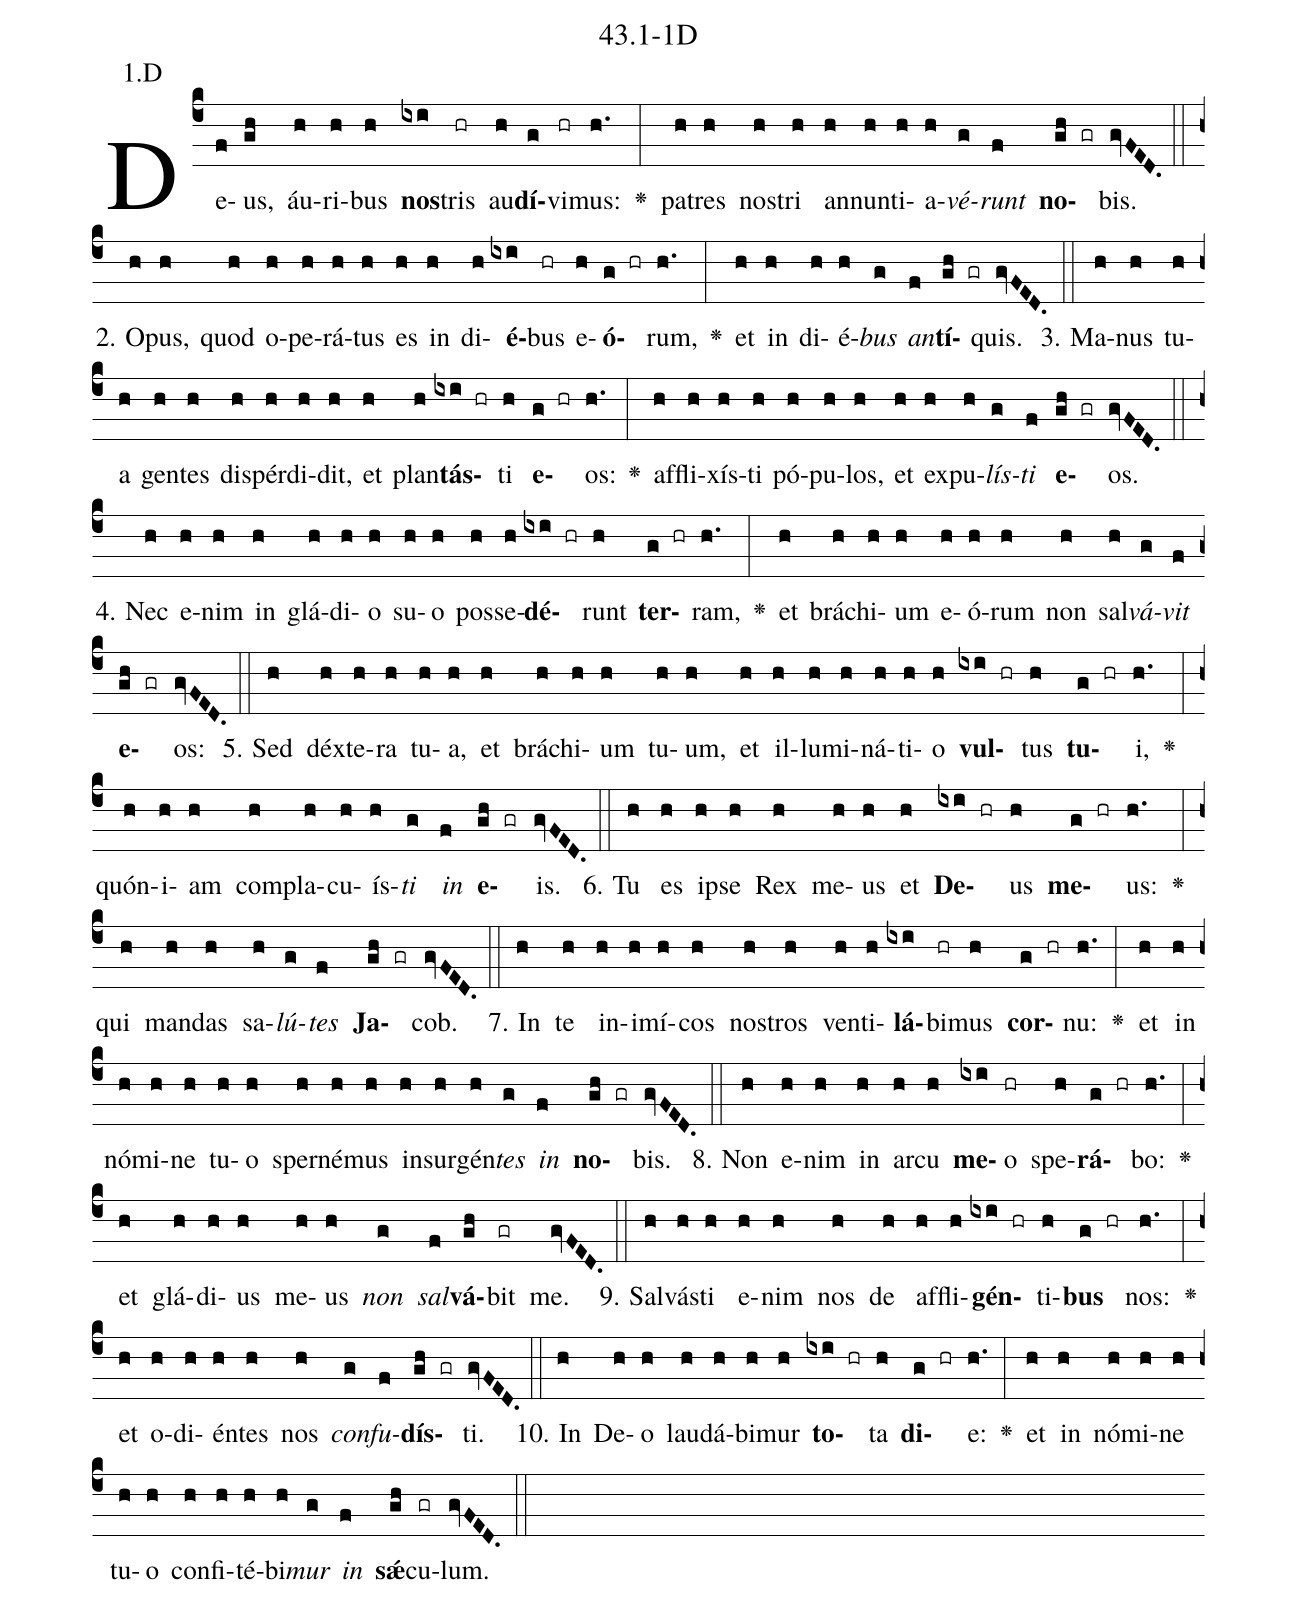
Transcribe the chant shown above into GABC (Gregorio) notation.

name: 43.1-1D;
annotation: 1.D;
%%
(c4)De(f)us,(gh) áu(h)ri(h)bus(h) <b>nos</b>(ixi)tris(hr) au(h)<b>dí</b>(g)vi(hr)mus:(h.) <v>\greheightstar</v>(:) pa(h)tres(h) nos(h)tri(h) an(h)nun(h)ti(h)a(h)<i>vé</i>(g)<i>runt</i>(f) <b>no</b>(gh gr)bis.(gvFED.) (::)
2. O(h)pus,(h) quod(h) o(h)pe(h)rá(h)tus(h) es(h) in(h) di(h)<b>é</b>(ixi)bus(hr) e(h)<b>ó</b>(g hr)rum,(h.) <v>\greheightstar</v>(:) et(h) in(h) di(h)é(h)<i>bus</i>(g) <i>an</i>(f)<b>tí</b>(gh gr)quis.(gvFED.) (::)
3. Ma(h)nus(h) tu(h)a(h) gen(h)tes(h) dis(h)pér(h)di(h)dit,(h) et(h) plan(h)<b>tás</b>(ixi hr)ti(h) <b>e</b>(g hr)os:(h.) <v>\greheightstar</v>(:) af(h)fli(h)xís(h)ti(h) pó(h)pu(h)los,(h) et(h) ex(h)pu(h)<i>lís</i>(g)<i>ti</i>(f) <b>e</b>(gh gr)os.(gvFED.) (::)
4. Nec(h) e(h)nim(h) in(h) glá(h)di(h)o(h) su(h)o(h) pos(h)se(h)<b>dé</b>(ixi hr)runt(h) <b>ter</b>(g hr)ram,(h.) <v>\greheightstar</v>(:) et(h) brá(h)chi(h)um(h) e(h)ó(h)rum(h) non(h) sal(h)<i>vá</i>(g)<i>vit</i>(f) <b>e</b>(gh gr)os:(gvFED.) (::)
5. Sed(h) déx(h)te(h)ra(h) tu(h)a,(h) et(h) brá(h)chi(h)um(h) tu(h)um,(h) et(h) il(h)lu(h)mi(h)ná(h)ti(h)o(h) <b>vul</b>(ixi hr)tus(h) <b>tu</b>(g hr)i,(h.) <v>\greheightstar</v>(:) quón(h)i(h)am(h) com(h)pla(h)cu(h)ís(h)<i>ti</i>(g) <i>in</i>(f) <b>e</b>(gh gr)is.(gvFED.) (::)
6. Tu(h) es(h) ip(h)se(h) Rex(h) me(h)us(h) et(h) <b>De</b>(ixi hr)us(h) <b>me</b>(g hr)us:(h.) <v>\greheightstar</v>(:) qui(h) man(h)das(h) sa(h)<i>lú</i>(g)<i>tes</i>(f) <b>Ja</b>(gh gr)cob.(gvFED.) (::)
7. In(h) te(h) in(h)i(h)mí(h)cos(h) nos(h)tros(h) ven(h)ti(h)<b>lá</b>(ixi)bi(hr)mus(h) <b>cor</b>(g hr)nu:(h.) <v>\greheightstar</v>(:) et(h) in(h) nó(h)mi(h)ne(h) tu(h)o(h) sper(h)né(h)mus(h) in(h)sur(h)gén(h)<i>tes</i>(g) <i>in</i>(f) <b>no</b>(gh gr)bis.(gvFED.) (::)
8. Non(h) e(h)nim(h) in(h) ar(h)cu(h) <b>me</b>(ixi)o(hr) spe(h)<b>rá</b>(g hr)bo:(h.) <v>\greheightstar</v>(:) et(h) glá(h)di(h)us(h) me(h)us(h) <i>non</i>(g) <i>sal</i>(f)<b>vá</b>(gh)bit(gr) me.(gvFED.) (::)
9. Sal(h)vás(h)ti(h) e(h)nim(h) nos(h) de(h) af(h)fli(h)<b>gén</b>(ixi hr)ti(h)<b>bus</b>(g hr) nos:(h.) <v>\greheightstar</v>(:) et(h) o(h)di(h)én(h)tes(h) nos(h) <i>con</i>(g)<i>fu</i>(f)<b>dís</b>(gh gr)ti.(gvFED.) (::)
10. In(h) De(h)o(h) lau(h)dá(h)bi(h)mur(h) <b>to</b>(ixi hr)ta(h) <b>di</b>(g hr)e:(h.) <v>\greheightstar</v>(:) et(h) in(h) nó(h)mi(h)ne(h) tu(h)o(h) con(h)fi(h)té(h)bi(h)<i>mur</i>(g) <i>in</i>(f) <b>sǽ</b>(gh)cu(gr)lum.(gvFED.) (::)
